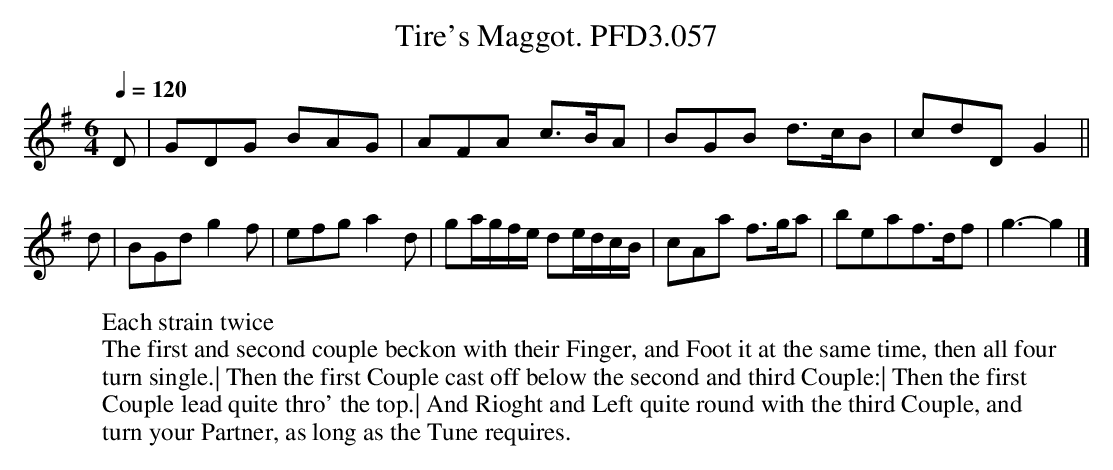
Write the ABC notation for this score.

X:1
T:Tire's Maggot. PFD3.057
M:6/4
L:1/8
Q:1/4=120
K:G
D|GDG BAG|AFA c>BA|BGB d>cB|cdDG2||
d|BGdg2f|efga2d|ga/g/f/e/ de/d/c/B/|cAa f>ga|beaf>df|g3-g2|]
W:Each strain twice
W:The first and second couple beckon with their Finger, and Foot it at the same time, then all four
W:turn single.| Then the first Couple cast off below the second and third Couple:| Then the first
W:Couple lead quite thro' the top.| And Rioght and Left quite round with the third Couple, and
W:turn your Partner, as long as the Tune requires.
